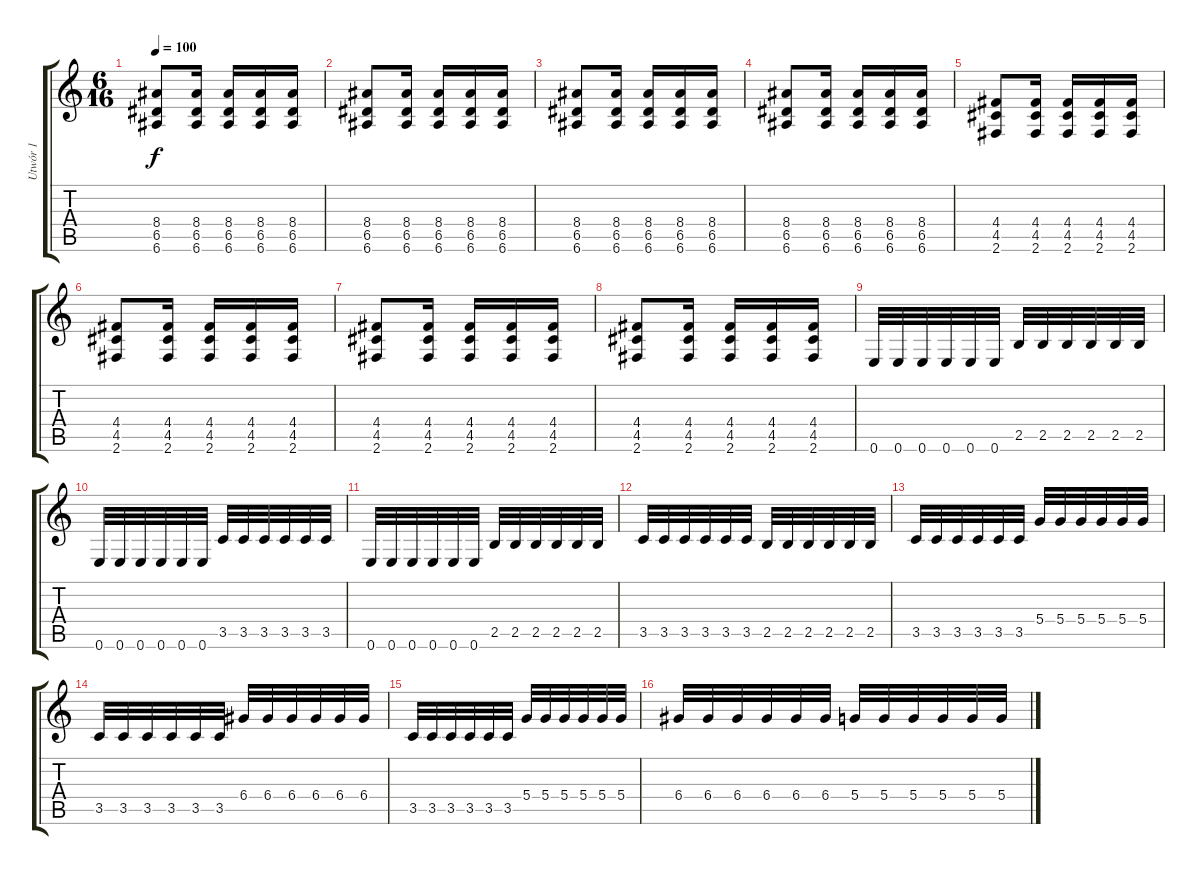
\track ("Utwór 1" "Utwór 1") {instrument distortionguitar}
\staff {score tabs}
\tuning (E4 B3 G3 D3 A2 E2) {hide}
\ts (6 16)
\tempo 100
\clef g2
\ks c
(8.4 6.5 6.6).8{dy f} (8.4 6.5 6.6).16 (8.4 6.5 6.6).16 (8.4 6.5 6.6).16 (8.4 6.5 6.6).16 |
(8.4 6.5 6.6).8 (8.4 6.5 6.6).16 (8.4 6.5 6.6).16 (8.4 6.5 6.6).16 (8.4 6.5 6.6).16 |
(8.4 6.5 6.6).8 (8.4 6.5 6.6).16 (8.4 6.5 6.6).16 (8.4 6.5 6.6).16 (8.4 6.5 6.6).16 |
(8.4 6.5 6.6).8 (8.4 6.5 6.6).16 (8.4 6.5 6.6).16 (8.4 6.5 6.6).16 (8.4 6.5 6.6).16 |
(4.4 4.5 2.6).8 (4.4 4.5 2.6).16 (4.4 4.5 2.6).16 (4.4 4.5 2.6).16 (4.4 4.5 2.6).16 |
(4.4 4.5 2.6).8 (4.4 4.5 2.6).16 (4.4 4.5 2.6).16 (4.4 4.5 2.6).16 (4.4 4.5 2.6).16 |
(4.4 4.5 2.6).8 (4.4 4.5 2.6).16 (4.4 4.5 2.6).16 (4.4 4.5 2.6).16 (4.4 4.5 2.6).16 |
(4.4 4.5 2.6).8 (4.4 4.5 2.6).16 (4.4 4.5 2.6).16 (4.4 4.5 2.6).16 (4.4 4.5 2.6).16 |
0.6.32 0.6.32 0.6.32 0.6.32 0.6.32 0.6.32 2.5.32 2.5.32 2.5.32 2.5.32 2.5.32 2.5.32 |
0.6.32 0.6.32 0.6.32 0.6.32 0.6.32 0.6.32 3.5.32 3.5.32 3.5.32 3.5.32 3.5.32 3.5.32 |
0.6.32 0.6.32 0.6.32 0.6.32 0.6.32 0.6.32 2.5.32 2.5.32 2.5.32 2.5.32 2.5.32 2.5.32 |
3.5.32 3.5.32 3.5.32 3.5.32 3.5.32 3.5.32 2.5.32 2.5.32 2.5.32 2.5.32 2.5.32 2.5.32 |
3.5.32 3.5.32 3.5.32 3.5.32 3.5.32 3.5.32 5.4.32 5.4.32 5.4.32 5.4.32 5.4.32 5.4.32 |
3.5.32 3.5.32 3.5.32 3.5.32 3.5.32 3.5.32 6.4.32 6.4.32 6.4.32 6.4.32 6.4.32 6.4.32 |
3.5.32 3.5.32 3.5.32 3.5.32 3.5.32 3.5.32 5.4.32 5.4.32 5.4.32 5.4.32 5.4.32 5.4.32 |
6.4.32 6.4.32 6.4.32 6.4.32 6.4.32 6.4.32 5.4.32 5.4.32 5.4.32 5.4.32 5.4.32 5.4.32
